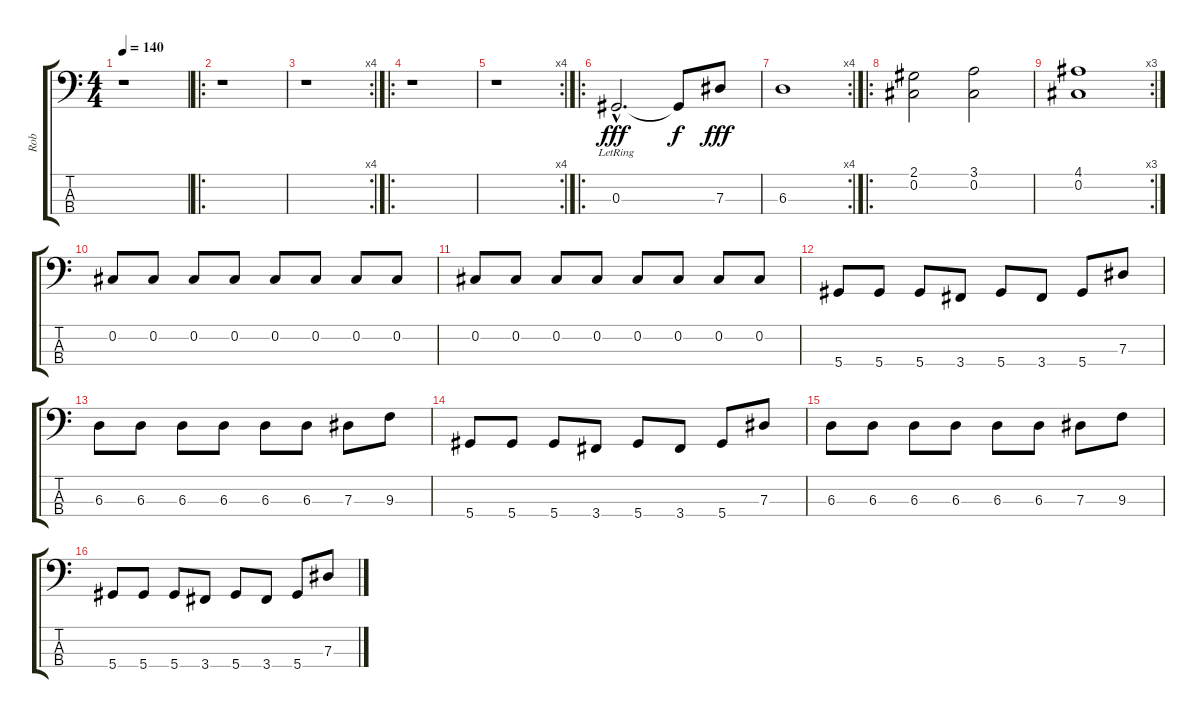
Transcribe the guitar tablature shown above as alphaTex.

\track ("Rob" "Rob") {instrument electricbasspick}
\staff {score tabs}
\tuning (Gb2 Db2 Ab1 Eb1) {hide}
\ts (4 4)
\tempo 140
\clef f4
\ks c
r.1{dy fff} |
\ro
r.1 |
\rc 4
r.1 |
\ro
r.1 |
\rc 4
r.1 |
\ro
0.3{hac lr}.2{d} 0.3{t}.8{dy f} 7.3.8{dy fff} |
\rc 4
6.3.1 |
\ro
(2.1 0.2).2 (3.1 0.2).2 |
\rc 3
(4.1 0.2).1 |
0.2.8 0.2.8 0.2.8 0.2.8 0.2.8 0.2.8 0.2.8 0.2.8 |
0.2.8 0.2.8 0.2.8 0.2.8 0.2.8 0.2.8 0.2.8 0.2.8 |
5.4.8 5.4.8 5.4.8 3.4.8 5.4.8 3.4.8 5.4.8 7.3.8 |
6.3.8 6.3.8 6.3.8 6.3.8 6.3.8 6.3.8 7.3.8 9.3.8 |
5.4.8 5.4.8 5.4.8 3.4.8 5.4.8 3.4.8 5.4.8 7.3.8 |
6.3.8 6.3.8 6.3.8 6.3.8 6.3.8 6.3.8 7.3.8 9.3.8 |
5.4.8 5.4.8 5.4.8 3.4.8 5.4.8 3.4.8 5.4.8 7.3.8
